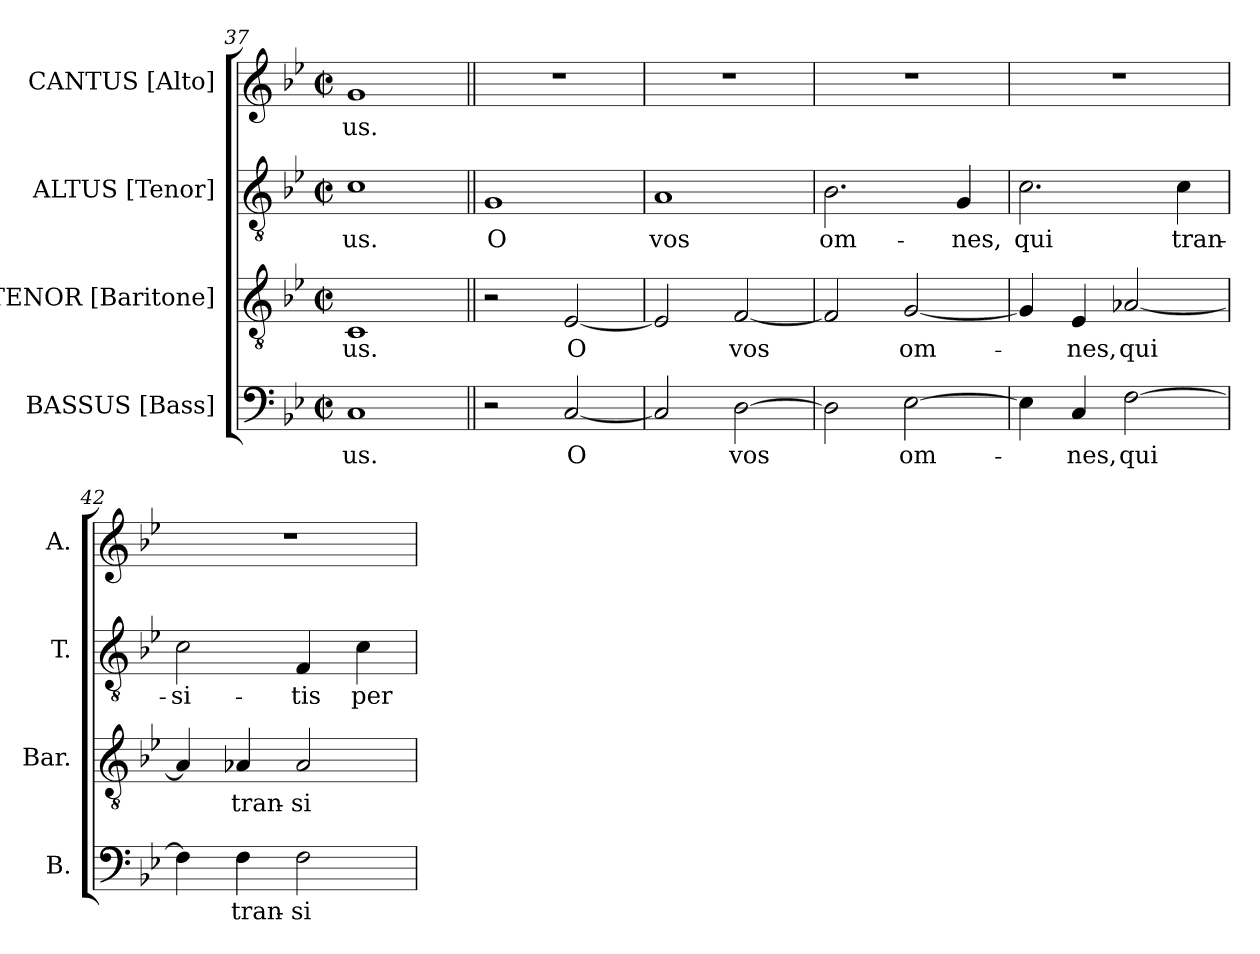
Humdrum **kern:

**kern	**text	**kern	**text	**kern	**text	**kern	**text
*part4	*part4	*part3	*part3	*part2	*part2	*part1	*part1
*staff4	*staff4	*staff3	*staff3	*staff2	*staff2	*staff1	*staff1
*I"BASSUS [Bass]	*	*I"TENOR [Baritone]	*	*I"ALTUS [Tenor]	*	*I"CANTUS [Alto]	*
*I'B.	*	*I'Bar.	*	*I'T.	*	*I'A.	*
*clefF4	*	*clefGv2	*	*clefGv2	*	*clefG2	*
*	*	*ITrd7c12	*	*ITrd7c12	*	*	*
*k[b-e-]	*	*k[b-e-]	*	*k[b-e-]	*	*k[b-e-]	*
*g:	*	*g:	*	*g:	*	*g:	*
*M2/2	*	*M2/2	*	*M2/2	*	*M2/2	*
*met(c|)	*	*met(c|)	*	*met(c|)	*	*met(c|)	*
=37	=37	=37	=37	=37	=37	=37	=37
!	!LO:LY:b:color=#000000	!	!	!	!	!	!
!	!	!	!LO:LY:b:color=#000000	!	!	!	!
!	!	!	!	!	!LO:LY:b:color=#000000	!	!
!	!	!	!	!	!	!	!LO:LY:b:color=#000000
1Ci	-us.	1CCi	-us.	1Ci	-us.	1gi	-us.
!!LO:PB:g=z
=38||	=38||	=38||	=38||	=38||	=38||	=38||	=38||
!	!	!	!	!	!LO:LY:b:color=#000000	!	!
2r	.	2r	.	1GGi	O	1r	.
!	!LO:LY:b:color=#000000	!	!	!	!	!	!
!	!	!	!LO:LY:b:color=#000000	!	!	!	!
[2Ci/	O	[2EE-i/	O	.	.	.	.
=39	=39	=39	=39	=39	=39	=39	=39
!	!	!	!	!	!LO:LY:b:color=#000000	!	!
2Ci/]	.	2EE-i/]	.	1AAi	vos	1r	.
!	!LO:LY:b:color=#000000	!	!	!	!	!	!
!	!	!	!LO:LY:b:color=#000000	!	!	!	!
[2Di\	vos	[2FFi/	vos	.	.	.	.
=40	=40	=40	=40	=40	=40	=40	=40
!	!	!	!	!	!LO:LY:b:color=#000000	!	!
2Di\]	.	2FFi/]	.	2.BB-i\	om-	1r	.
!	!LO:LY:b:color=#000000	!	!	!	!	!	!
!	!	!	!LO:LY:b:color=#000000	!	!	!	!
[2E-i\	om-	[2GGi/	om-	.	.	.	.
!	!	!	!	!	!LO:LY:b:color=#000000	!	!
.	.	.	.	4GGi/	-nes,	.	.
=41	=41	=41	=41	=41	=41	=41	=41
!	!	!	!	!	!LO:LY:b:color=#000000	!	!
4E-i\]	.	4GGi/]	.	2.Ci\	qui	1r	.
!	!LO:LY:b:color=#000000	!	!	!	!	!	!
!	!	!	!LO:LY:b:color=#000000	!	!	!	!
4Ci/	-nes,	4EE-i/	-nes,	.	.	.	.
!	!LO:LY:b:color=#000000	!	!	!	!	!	!
!	!	!	!LO:LY:b:color=#000000	!	!	!	!
[2Fi\	qui	[2AA-Xi/	qui	.	.	.	.
!	!	!	!	!	!LO:LY:b:color=#000000	!	!
.	.	.	.	4Ci\	tran-	.	.
=42	=42	=42	=42	=42	=42	=42	=42
!	!	!	!	!	!LO:LY:b:color=#000000	!	!
4Fi\]	.	4AA-i/]	.	2Ci\	-si-	1r	.
!	!LO:LY:b:color=#000000	!	!	!	!	!	!
!	!	!	!LO:LY:b:color=#000000	!	!	!	!
4Fi\	tran-	4AA-Xi/	tran-	.	.	.	.
!	!LO:LY:b:color=#000000	!	!	!	!	!	!
!	!	!	!LO:LY:b:color=#000000	!	!	!	!
!	!	!	!	!	!LO:LY:b:color=#000000	!	!
2Fi\	-si-	2AA-i/	-si-	4FFi/	-tis	.	.
!	!	!	!	!	!LO:LY:b:color=#000000	!	!
.	.	.	.	4Ci\	per	.	.
=	=	=	=	=	=	=	=
*-	*-	*-	*-	*-	*-	*-	*-
